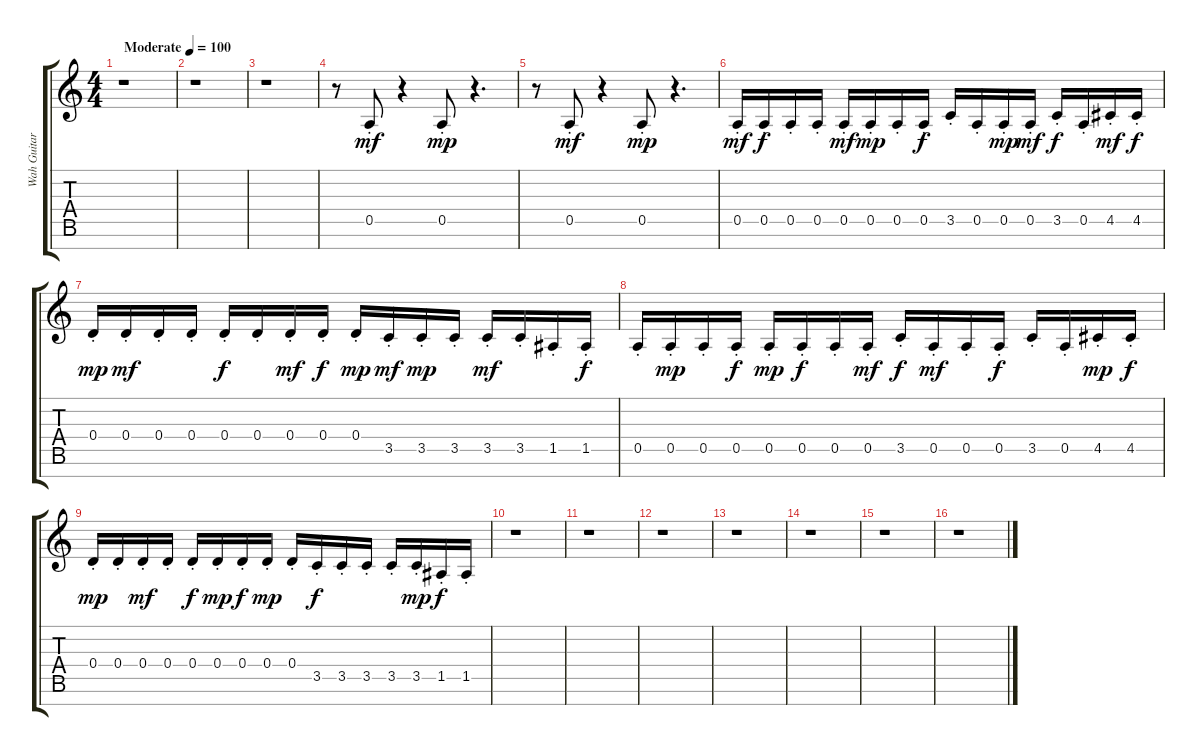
\track ("Wah Guitar" "Wah Guitar") {instrument overdrivenguitar}
\staff {score tabs}
\tuning (E4 B3 G3 D3 A2 E2 B1) {hide}
\ts (4 4)
\tempo (100 "Moderate")
\clef g2
\ks c
r.1{dy mf instrument overdrivenguitar} |
r.1 |
r.1 |
r.8 0.5{st}.8 r.4 0.5{st}.8{dy mp} r.4{d} |
r.8 0.5{st}.8{dy mf} r.4 0.5{st}.8{dy mp} r.4{d} |
0.5{st}.16{dy mf} 0.5{st}.16{dy f} 0.5{st}.16 0.5{st}.16 0.5{st}.16{dy mf} 0.5{st}.16{dy mp} 0.5{st}.16 0.5{st}.16{dy f} 3.5{st}.16 0.5{st}.16 0.5{st}.16{dy mp} 0.5{st}.16{dy mf} 3.5{st}.16{dy f} 0.5{st}.16 4.5{st}.16{dy mf} 4.5{st}.16{dy f} |
0.4{st}.16{dy mp} 0.4{st}.16{dy mf} 0.4{st}.16 0.4{st}.16 0.4{st}.16{dy f} 0.4{st}.16 0.4{st}.16{dy mf} 0.4{st}.16{dy f} 0.4{st}.16{dy mp} 3.5{st}.16{dy mf} 3.5{st}.16{dy mp} 3.5{st}.16 3.5{st}.16{dy mf} 3.5{st}.16 1.5{st}.16 1.5{st}.16{dy f} |
0.5{st}.16 0.5{st}.16{dy mp} 0.5{st}.16 0.5{st}.16{dy f} 0.5{st}.16{dy mp} 0.5{st}.16{dy f} 0.5{st}.16 0.5{st}.16{dy mf} 3.5{st}.16{dy f} 0.5{st}.16{dy mf} 0.5{st}.16 0.5{st}.16{dy f} 3.5{st}.16 0.5{st}.16 4.5{st}.16{dy mp} 4.5{st}.16{dy f} |
0.4{st}.16{dy mp} 0.4{st}.16 0.4{st}.16{dy mf} 0.4{st}.16 0.4{st}.16{dy f} 0.4{st}.16{dy mp} 0.4{st}.16{dy f} 0.4{st}.16{dy mp} 0.4{st}.16 3.5{st}.16{dy f} 3.5{st}.16 3.5{st}.16 3.5{st}.16 3.5{st}.16{dy mp} 1.5{st}.16{dy f} 1.5{st}.16 |
r.1 |
r.1 |
r.1 |
r.1 |
r.1 |
r.1 |
r.1
